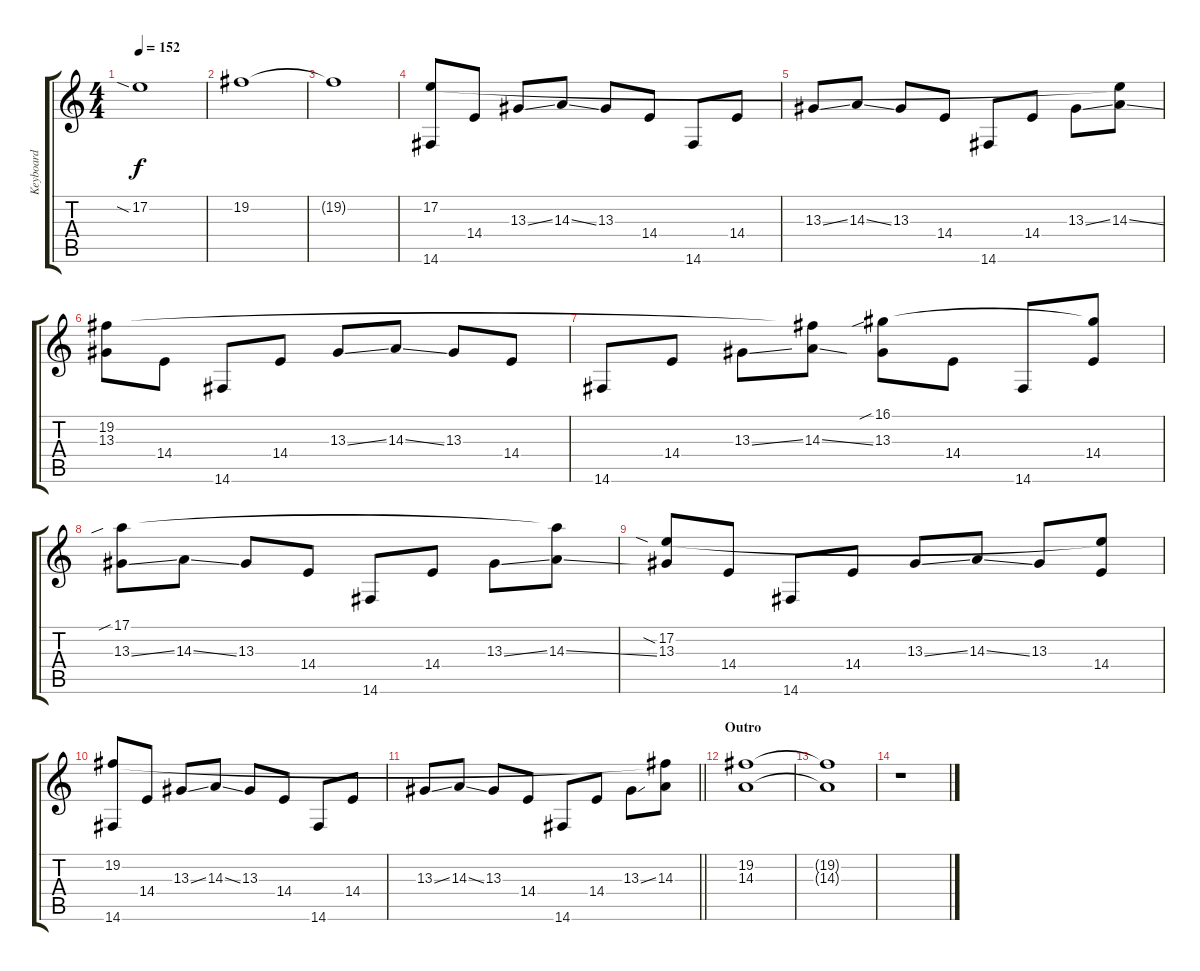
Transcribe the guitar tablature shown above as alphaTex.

\track ("Keyboard" "Keyboard") {instrument pad4choir}
\staff {score tabs}
\tuning (E4 B3 G3 D3 A2 E2) {hide}
\ts (4 4)
\tempo 152
\clef g2
\ks c
17.2{sia}.1{dy f} |
19.2.1 |
19.2{t}.1 |
(17.2 14.6).8 14.4.8 13.3{ss}.8 14.3{ss}.8 13.3.8 14.4.8 14.6.8 14.4.8 |
13.3{ss}.8 14.3{ss}.8 13.3.8 14.4.8 14.6.8 14.4.8 13.3{ss}.8 (17.2{t} 14.3{ss}).8 |
(19.2 13.3).8 14.4.8 14.6.8 14.4.8 13.3{ss}.8 14.3{ss}.8 13.3.8 14.4.8 |
14.6.8 14.4.8 13.3{ss}.8 (19.2{t} 14.3{ss}).8 (16.1{sib} 13.3).8 14.4.8 14.6.8 (16.1{t} 14.4).8 |
(17.1{sib} 13.3{ss}).8 14.3{ss}.8 13.3.8 14.4.8 14.6.8 14.4.8 13.3{ss}.8 (17.1{t} 14.3{ss}).8 |
(17.2{sia} 13.3).8 14.4.8 14.6.8 14.4.8 13.3{ss}.8 14.3{ss}.8 13.3.8 (17.2{t} 14.4).8 |
(19.2 14.6).8 14.4.8 13.3{ss}.8 14.3{ss}.8 13.3.8 14.4.8 14.6.8 14.4.8 |
\barLineRight lightlight
13.3{ss}.8 14.3{ss}.8 13.3.8 14.4.8 14.6.8 14.4.8 13.3{ss}.8 (19.2{t} 14.3).8 |
\section ("" "Outro")
(19.2 14.3).1{volume 0} |
(19.2{t} 14.3{t}).1 |
r.1
